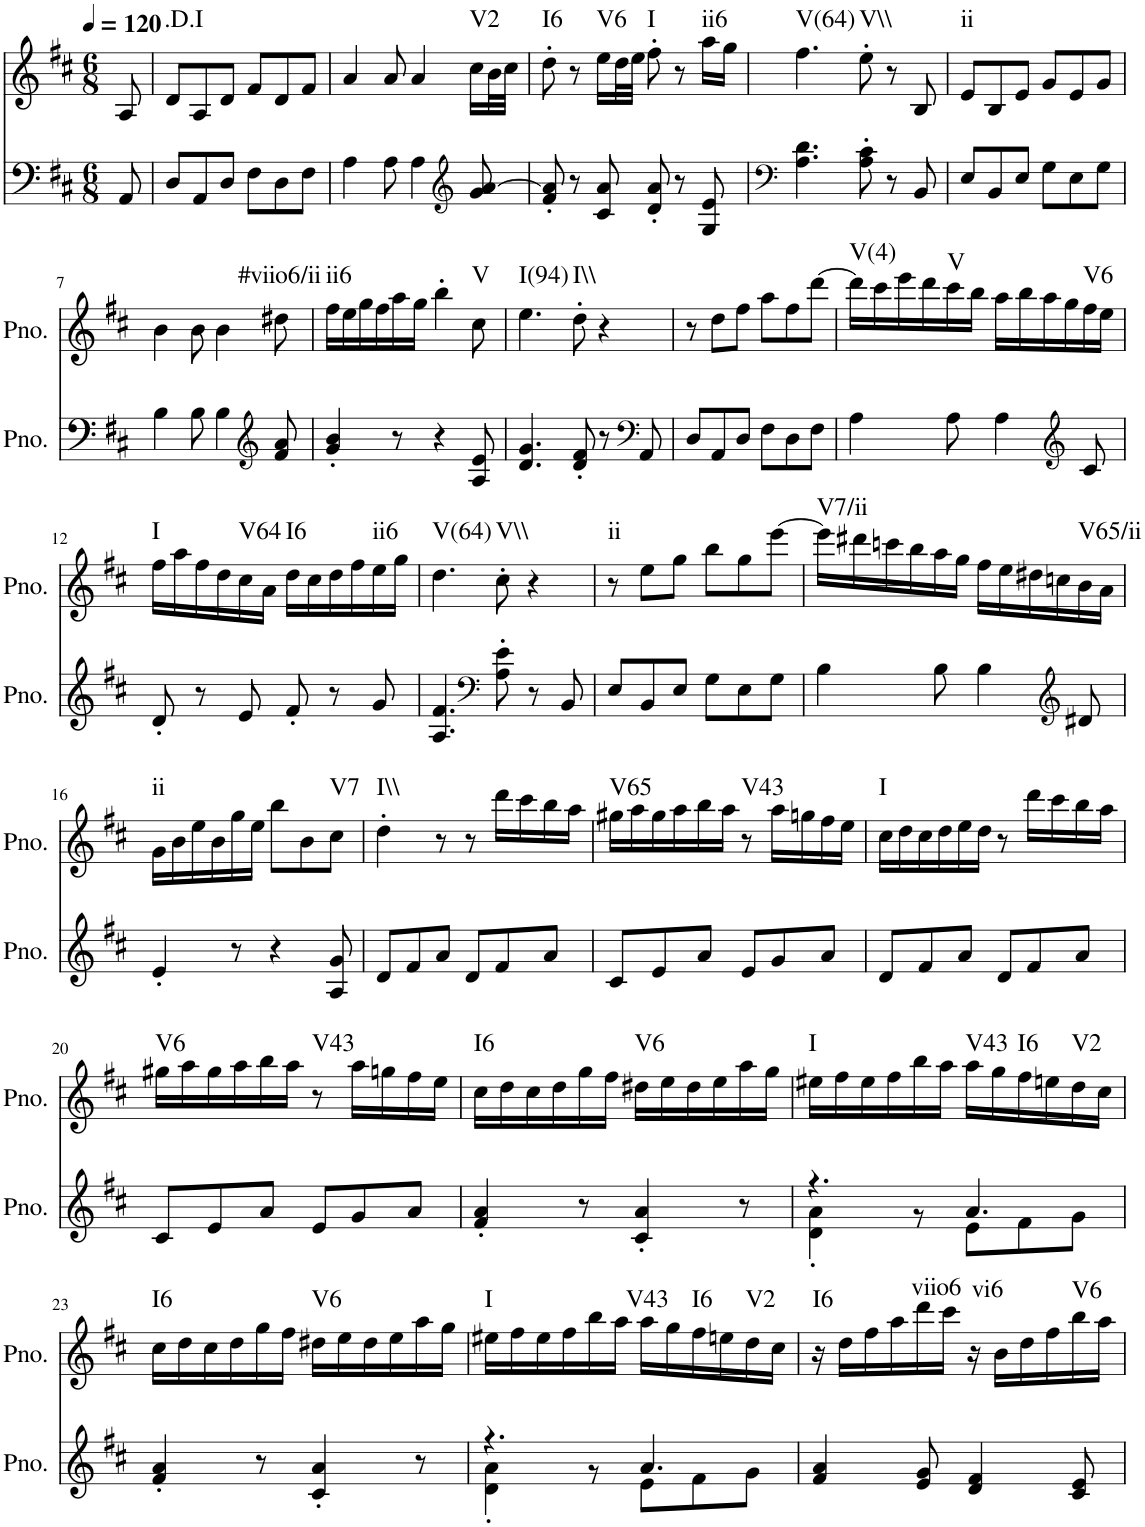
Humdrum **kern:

**kern	**kern	**harte
*part2	*part1	*part1
*staff2	*staff1	*
*I"Piano, unbenannt	*I"Piano, unbenannt	*
*I'Pno.	*I'Pno.	*
*clefF4	*clefG2	*
*k[f#c#]	*k[f#c#]	*
*M6/8	*M6/8	*
*MM120	*MM120	*
=1	=1	=1
8AA/	8A/	.
=2	=2	=2
!	!	!LO:H:kt=.D.I
8D/L	8d/L	N
8AA/	8A/	.
8D/J	8d/J	.
8F#\L	8f#/L	.
8D\	8d/	.
8F#\J	8f#/J	.
=3	=3	=3
4A\	4a/	.
8A\	8a/	.
4A\	4a/	.
*clefG2	*	*
!	!	!LO:H:kt=V2
8g/ [8a/	16cc#\LL	N
.	32b\L	.
.	32cc#\JJJ	.
=4	=4	=4
!	!	!LO:H:kt=I6
8f#/' 8a/]'	8dd'\	N
8r	8r	.
!	!	!LO:H:kt=V6
8c#/ 8a/	16ee\LL	N
.	32dd\L	.
.	32ee\JJJ	.
!	!	!LO:H:kt=I
8d/' 8a/'	8ff#'\	N
8r	8r	.
!	!	!LO:H:kt=ii6
8G/ 8e/	16aa\LL	N
.	16gg\JJ	.
=5	=5	=5
*clefF4	*	*
!	!	!LO:H:kt=V(64)
4.A\ 4.d\	4.ff#\	N
!	!	!LO:H:kt=V\\
8A\' 8c#\'	8ee'\	N
8r	8r	.
8BB/	8B/	.
=6	=6	=6
!	!	!LO:H:kt=ii
8E/L	8e/L	N
8BB/	8B/	.
8E/J	8e/J	.
8G\L	8g/L	.
8E\	8e/	.
8G\J	8g/J	.
!!LO:LB:g=z
=7	=7	=7
4B\	4b\	.
8B\	8b\	.
4B\	4b\	.
*clefG2	*	*
!	!	!LO:H:kt=#viio6/ii
8f#/ 8a/	8dd#X\	N
=8	=8	=8
!	!	!LO:H:kt=ii6
4g/' 4b/'	16ff#\LL	N
.	16ee\	.
.	16gg\	.
.	16ff#\	.
8r	16aa\	.
.	16gg\JJ	.
4r	4bb'\	.
!	!	!LO:H:kt=V
8A/ 8e/	8cc#\	N
=9	=9	=9
!	!	!LO:H:kt=I(94)
4.d/ 4.g/	4.ee\	N
!	!	!LO:H:kt=I\\
8d/' 8f#/'	8dd'\	N
8r	4r	.
*clefF4	*	*
8AA/	.	.
=10	=10	=10
8D/L	8r	.
8AA/	8dd\L	.
8D/J	8ff#\J	.
8F#\L	8aa\L	.
8D\	8ff#\	.
8F#\J	[8ddd\J	.
=11	=11	=11
!	!	!LO:H:kt=V(4)
4A\	16ddd\LL]	N
.	16ccc#\	.
.	16eee\	.
.	16ddd\	.
!	!	!LO:H:kt=V
8A\	16ccc#\	N
.	16bb\JJ	.
4A\	16aa\LL	.
.	16bb\	.
.	16aa\	.
.	16gg\	.
*clefG2	*	*
!	!	!LO:H:kt=V6
8c#/	16ff#\	N
.	16ee\JJ	.
!!LO:LB:g=z
=12	=12	=12
!	!	!LO:H:kt=I
8d'/	16ff#\LL	N
.	16aa\	.
8r	16ff#\	.
.	16dd\	.
!	!	!LO:H:kt=V64
8e/	16cc#\	N
.	16a\JJ	.
!	!	!LO:H:kt=I6
8f#'/	16dd\LL	N
.	16cc#\	.
8r	16dd\	.
.	16ff#\	.
!	!	!LO:H:kt=ii6
8g/	16ee\	N
.	16gg\JJ	.
=13	=13	=13
!	!	!LO:H:kt=V(64)
4.A/ 4.f#/	4.dd\	N
*clefF4	*	*
!	!	!LO:H:kt=V\\
8A\' 8e\'	8cc#'\	N
8r	4r	.
8BB/	.	.
=14	=14	=14
!	!	!LO:H:kt=ii
8E/L	8r	N
8BB/	8ee\L	.
8E/J	8gg\J	.
8G\L	8bb\L	.
8E\	8gg\	.
8G\J	[8eee\J	.
=15	=15	=15
!	!	!LO:H:kt=V7/ii
4B\	16eee\LL]	N
.	16ddd#X\	.
.	16cccn\	.
.	16bb\	.
8B\	16aa\	.
.	16gg\JJ	.
4B\	16ff#\LL	.
.	16ee\	.
.	16dd#X\	.
.	16ccn\	.
*clefG2	*	*
!	!	!LO:H:kt=V65/ii
8d#X/	16b\	N
.	16a\JJ	.
!!LO:LB:g=z
=16	=16	=16
!	!	!LO:H:kt=ii
4e'/	16g\LL	N
.	16b\	.
.	16ee\	.
.	16b\	.
8r	16gg\	.
.	16ee\JJ	.
4r	8bb\L	.
.	8b\	.
!	!	!LO:H:kt=V7
8A/ 8g/	8cc#\J	N
=17	=17	=17
!	!	!LO:H:kt=I\\
8d/L	4dd'\	N
8f#/	.	.
8a/J	8r	.
8d/L	8r	.
8f#/	16ddd\LL	.
.	16ccc#\	.
8a/J	16bb\	.
.	16aa\JJ	.
=18	=18	=18
!	!	!LO:H:kt=V65
8c#/L	16gg#X\LL	N
.	16aa\	.
8e/	16gg#\	.
.	16aa\	.
8a/J	16bb\	.
.	16aa\JJ	.
!	!	!LO:H:kt=V43
8e/L	8r	N
8g/	16aa\LL	.
.	16ggn\	.
8a/J	16ff#\	.
.	16ee\JJ	.
=19	=19	=19
!	!	!LO:H:kt=I
8d/L	16cc#\LL	N
.	16dd\	.
8f#/	16cc#\	.
.	16dd\	.
8a/J	16ee\	.
.	16dd\JJ	.
8d/L	8r	.
8f#/	16ddd\LL	.
.	16ccc#\	.
8a/J	16bb\	.
.	16aa\JJ	.
!!LO:LB:g=z
=20	=20	=20
!	!	!LO:H:kt=V6
8c#/L	16gg#X\LL	N
.	16aa\	.
8e/	16gg#\	.
.	16aa\	.
8a/J	16bb\	.
.	16aa\JJ	.
!	!	!LO:H:kt=V43
8e/L	8r	N
8g/	16aa\LL	.
.	16ggn\	.
8a/J	16ff#\	.
.	16ee\JJ	.
=21	=21	=21
!	!	!LO:H:kt=I6
4f#/' 4a/'	16cc#\LL	N
.	16dd\	.
.	16cc#\	.
.	16dd\	.
8r	16gg\	.
.	16ff#\JJ	.
!	!	!LO:H:kt=V6
4c#/' 4a/'	16dd#X\LL	N
.	16ee\	.
.	16dd#\	.
.	16ee\	.
8r	16aa\	.
.	16gg\JJ	.
=22	=22	=22
*^	*	*
!	!	!	!LO:H:kt=I
4.r	4d\' 4a\'	16ee#X\LL	N
.	.	16ff#\	.
.	.	16ee#\	.
.	.	16ff#\	.
.	8r	16bb\	.
.	.	16aa\JJ	.
!	!	!	!LO:H:kt=V43
4.a/	8e\L	16aa\LL	N
.	.	16gg\	.
!	!	!	!LO:H:kt=I6
.	8f#\	16ff#\	N
.	.	16een\	.
!	!	!	!LO:H:kt=V2
.	8g\J	16dd\	N
.	.	16cc#\JJ	.
*v	*v	*	*
!!LO:LB:g=z
=23	=23	=23
!	!	!LO:H:kt=I6
4f#/' 4a/'	16cc#\LL	N
.	16dd\	.
.	16cc#\	.
.	16dd\	.
8r	16gg\	.
.	16ff#\JJ	.
!	!	!LO:H:kt=V6
4c#/' 4a/'	16dd#X\LL	N
.	16ee\	.
.	16dd#\	.
.	16ee\	.
8r	16aa\	.
.	16gg\JJ	.
=24	=24	=24
*^	*	*
!	!	!	!LO:H:kt=I
4.r	4d\' 4a\'	16ee#X\LL	N
.	.	16ff#\	.
.	.	16ee#\	.
.	.	16ff#\	.
.	8r	16bb\	.
.	.	16aa\JJ	.
!	!	!	!LO:H:kt=V43
4.a/	8e\L	16aa\LL	N
.	.	16gg\	.
!	!	!	!LO:H:kt=I6
.	8f#\	16ff#\	N
.	.	16een\	.
!	!	!	!LO:H:kt=V2
.	8g\J	16dd\	N
.	.	16cc#\JJ	.
*v	*v	*	*
=25	=25	=25
!	!	!LO:H:kt=I6
4f#/ 4a/	16r	N
.	16dd\LL	.
.	16ff#\	.
.	16aa\	.
!	!	!LO:H:kt=viio6
8e/ 8g/	16ddd\	N
.	16ccc#\JJ	.
!	!	!LO:H:kt=vi6
4d/ 4f#/	16r	N
.	16b\LL	.
.	16dd\	.
.	16ff#\	.
!	!	!LO:H:kt=V6
8c#/ 8e/	16bb\	N
.	16aa\JJ	.
=	=	=
*-	*-	*-
